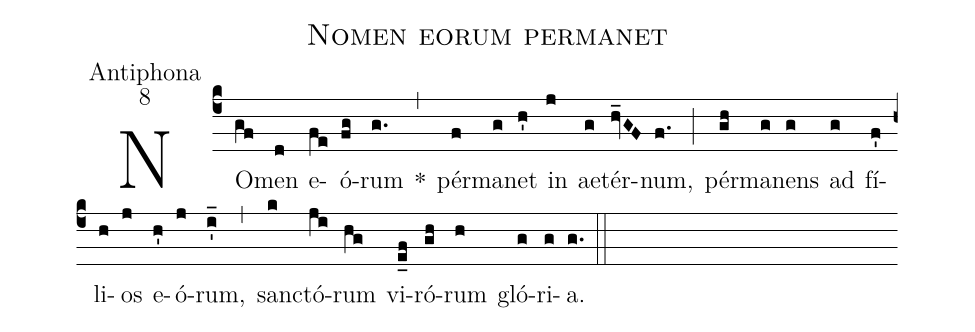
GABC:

name:Nomen eorum permanet;
office-part:Antiphona;
mode:8;
%%
(c4) NO(gf)men(d) e(fe)ó(fg)rum(g.) *(,) pér(f)ma(g)net(h') in(j) ae(g)tér(hv_GF)num,(f.) (;) pér(gh)ma(g)nens(g) ad(g) fí(f')li(h)os(j) e(h')ó(j)rum,(i'_) (,) san(k)ctó(ji)rum(hg) vi(e_f)ró(gh)rum(h) gló(g)ri(g)a.(g.) (::)
